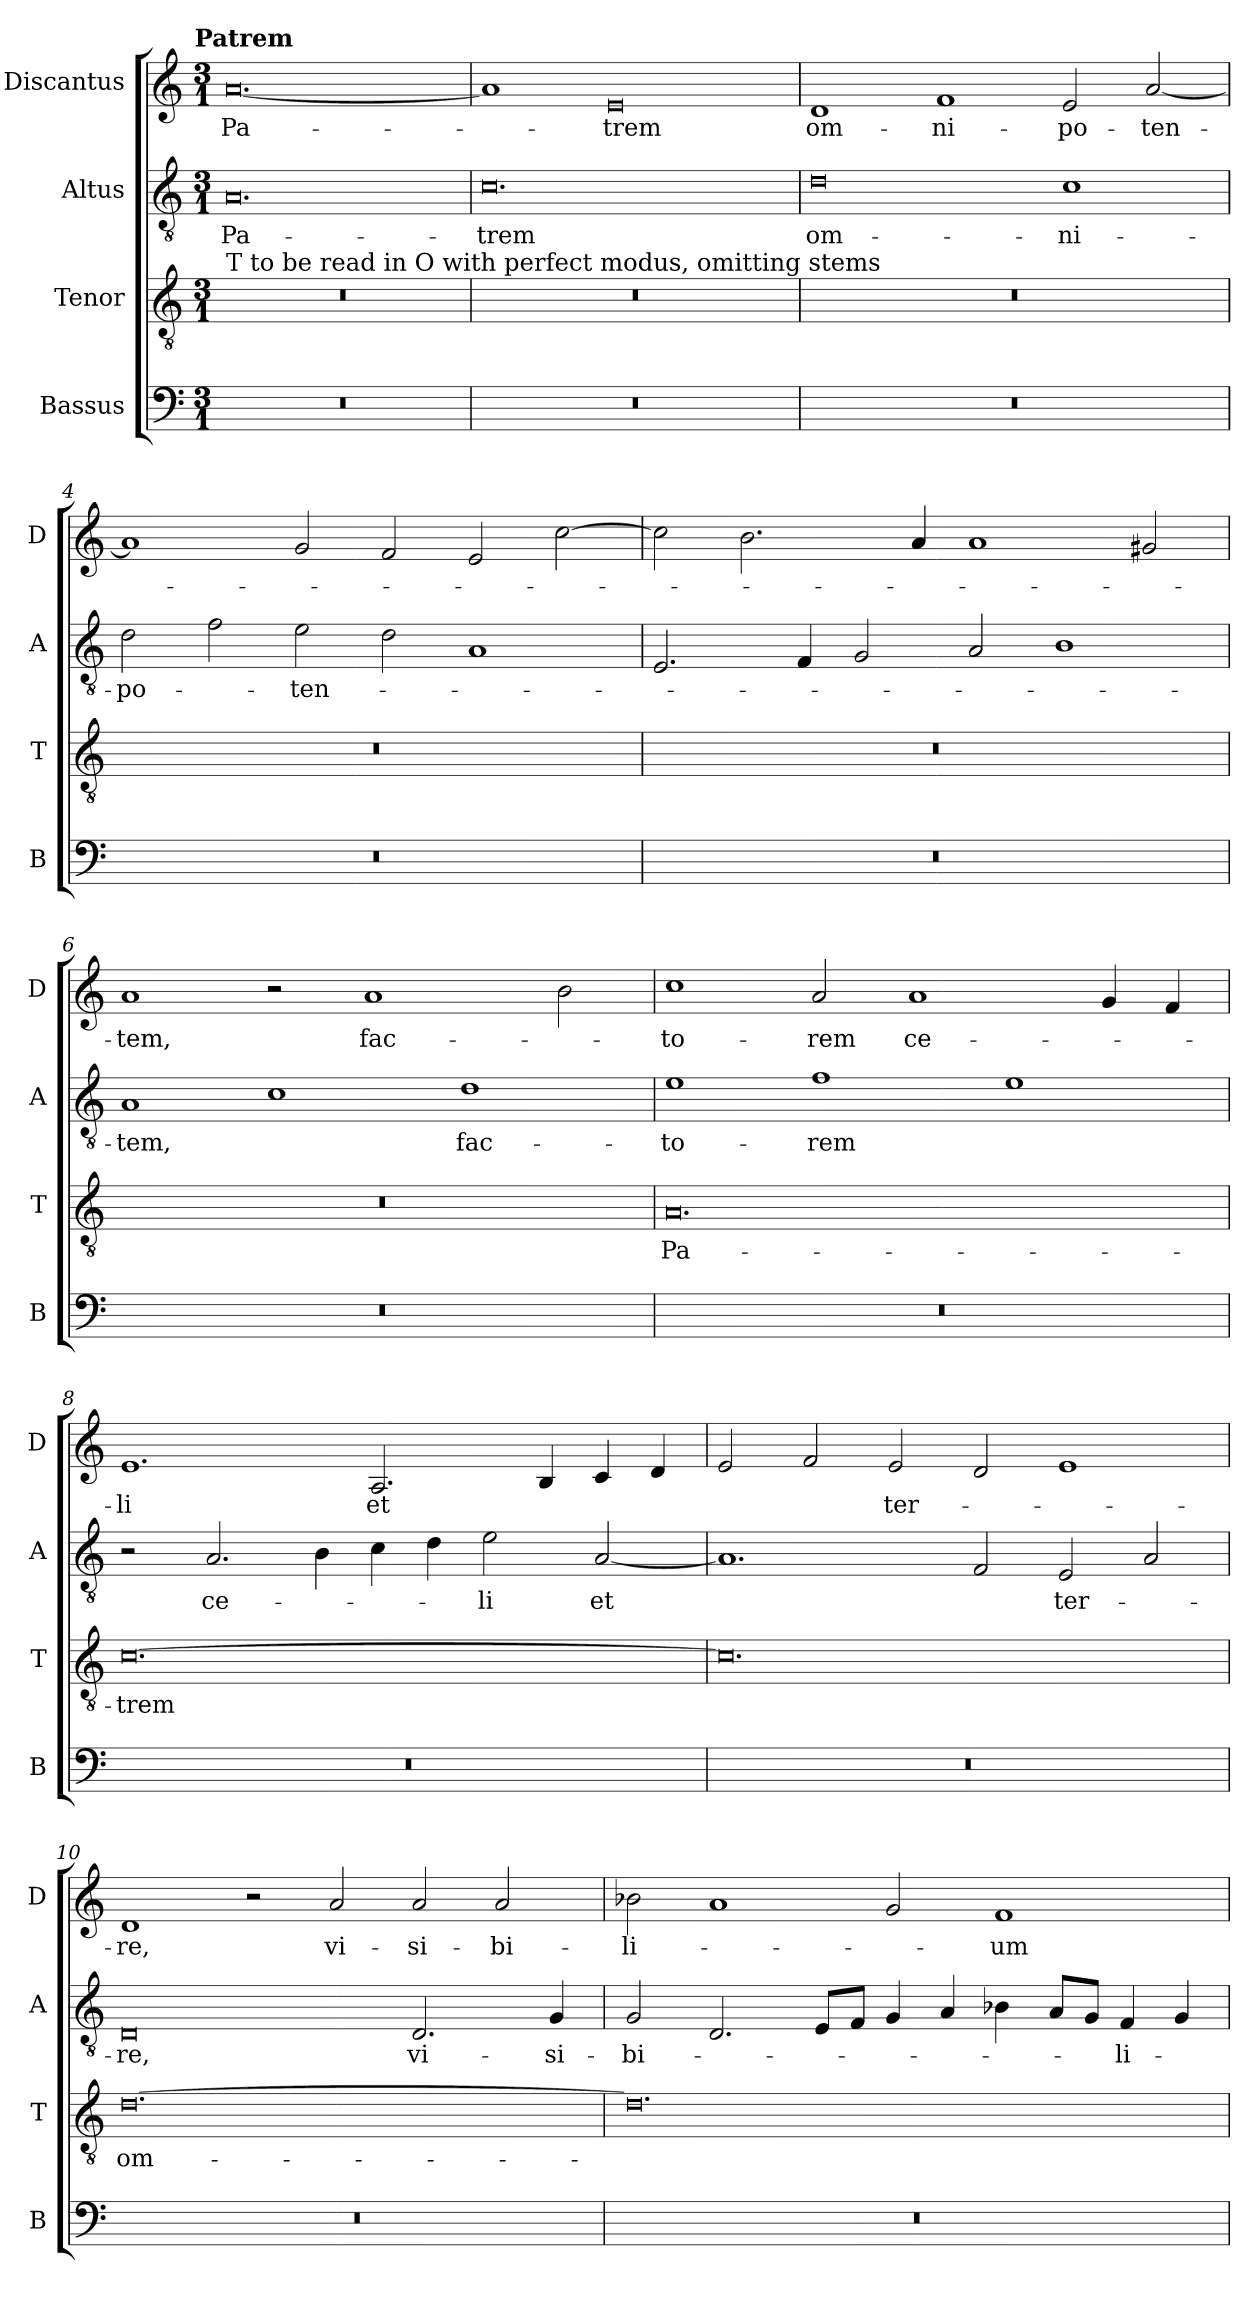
**kern	**kern	**text	**kern	**text	**kern	**text
*part4	*part3	*part3	*part2	*part2	*part1	*part1
*staff4	*staff3	*staff3	*staff2	*staff2	*staff1	*staff1
*I"Bassus	*I"Tenor	*	*I"Altus	*	*I"Discantus	*
*I'B	*I'T	*	*I'A	*	*I'D	*
*clefF4	*clefGv2	*	*clefGv2	*	*clefG2	*
*k[]	*k[]	*	*k[]	*	*k[]	*
!!LO:TX:omd:t=Patrem
*M3/1	*M3/1	*	*M3/1	*	*M3/1	*
*MM300	*MM300	*	*MM300	*	*MM300	*
=1	=1	=1	=1	=1	=1	=1
!	!LO:TX:a:t=T to be read in O with perfect modus, omitting stems	!	!	!	!	!
0.r	0.r	.	0.A	Pa-	[0.a	Pa-
=2	=2	=2	=2	=2	=2	=2
0.r	0.r	.	0.c	-trem	1a]	.
.	.	.	.	.	0e	-trem
=3	=3	=3	=3	=3	=3	=3
0.r	0.r	.	0d	om-	1d	om-
.	.	.	.	.	1f	-ni-
.	.	.	1c	-ni-	2e	-po-
.	.	.	.	.	[2a	-ten-
=4	=4	=4	=4	=4	=4	=4
0.r	0.r	.	2d	-po-	1a]	.
.	.	.	2f	.	.	.
.	.	.	2e	-ten-	2g	.
.	.	.	2d	.	2f	.
.	.	.	1A	.	2e	.
.	.	.	.	.	[2cc	.
=5	=5	=5	=5	=5	=5	=5
0.r	0.r	.	2.E	.	2cc]	.
.	.	.	.	.	2.b	.
.	.	.	4F	.	.	.
.	.	.	2G	.	.	.
.	.	.	.	.	4a	.
.	.	.	2A	.	1a	.
.	.	.	1B	.	.	.
.	.	.	.	.	2g#X	.
=6	=6	=6	=6	=6	=6	=6
0.r	0.r	.	1A	-tem,	1a	-tem,
.	.	.	1c	.	2r	.
.	.	.	.	.	1a	fac-
.	.	.	1d	fac-	.	.
.	.	.	.	.	2b	.
=7	=7	=7	=7	=7	=7	=7
0.r	0.A	Pa-	1e	-to-	1cc	-to-
.	.	.	1f	-rem	2a	-rem
.	.	.	.	.	1a	ce-
.	.	.	1e	.	.	.
.	.	.	.	.	4g	.
.	.	.	.	.	4f	.
=8	=8	=8	=8	=8	=8	=8
0.r	[0.c	-trem	2r	.	1.e	-li
.	.	.	2.A	ce-	.	.
.	.	.	4B	.	.	.
.	.	.	4c	.	2.A	et
.	.	.	4d	.	.	.
.	.	.	2e	-li	.	.
.	.	.	.	.	4B	.
.	.	.	[2A	et	4c	.
.	.	.	.	.	4d	.
=9	=9	=9	=9	=9	=9	=9
0.r	0.c]	.	1.A]	.	2e	.
.	.	.	.	.	2f	.
.	.	.	.	.	2e	ter-
.	.	.	2F	.	2d	.
.	.	.	2E	ter-	1e	.
.	.	.	2A	.	.	.
=10	=10	=10	=10	=10	=10	=10
0.r	[0.d	om-	0D	-re,	1d	-re,
.	.	.	.	.	2r	.
.	.	.	.	.	2a	vi-
.	.	.	2.D	vi-	2a	-si-
.	.	.	.	.	2a	-bi-
.	.	.	4G	-si-	.	.
=11	=11	=11	=11	=11	=11	=11
0.r	0.d]	.	2G	-bi-	2b-X	-li-
.	.	.	2.D	.	1a	.
.	.	.	8EL	.	.	.
.	.	.	8FJ	.	.	.
.	.	.	4G	.	2g	.
.	.	.	4A	.	.	.
.	.	.	4B-X	.	1f	um
.	.	.	8AL	.	.	.
.	.	.	8GJ	.	.	.
.	.	.	4F	-li-	.	.
.	.	.	4G	.	.	.
=	=	=	=	=	=	=
*-	*-	*-	*-	*-	*-	*-
